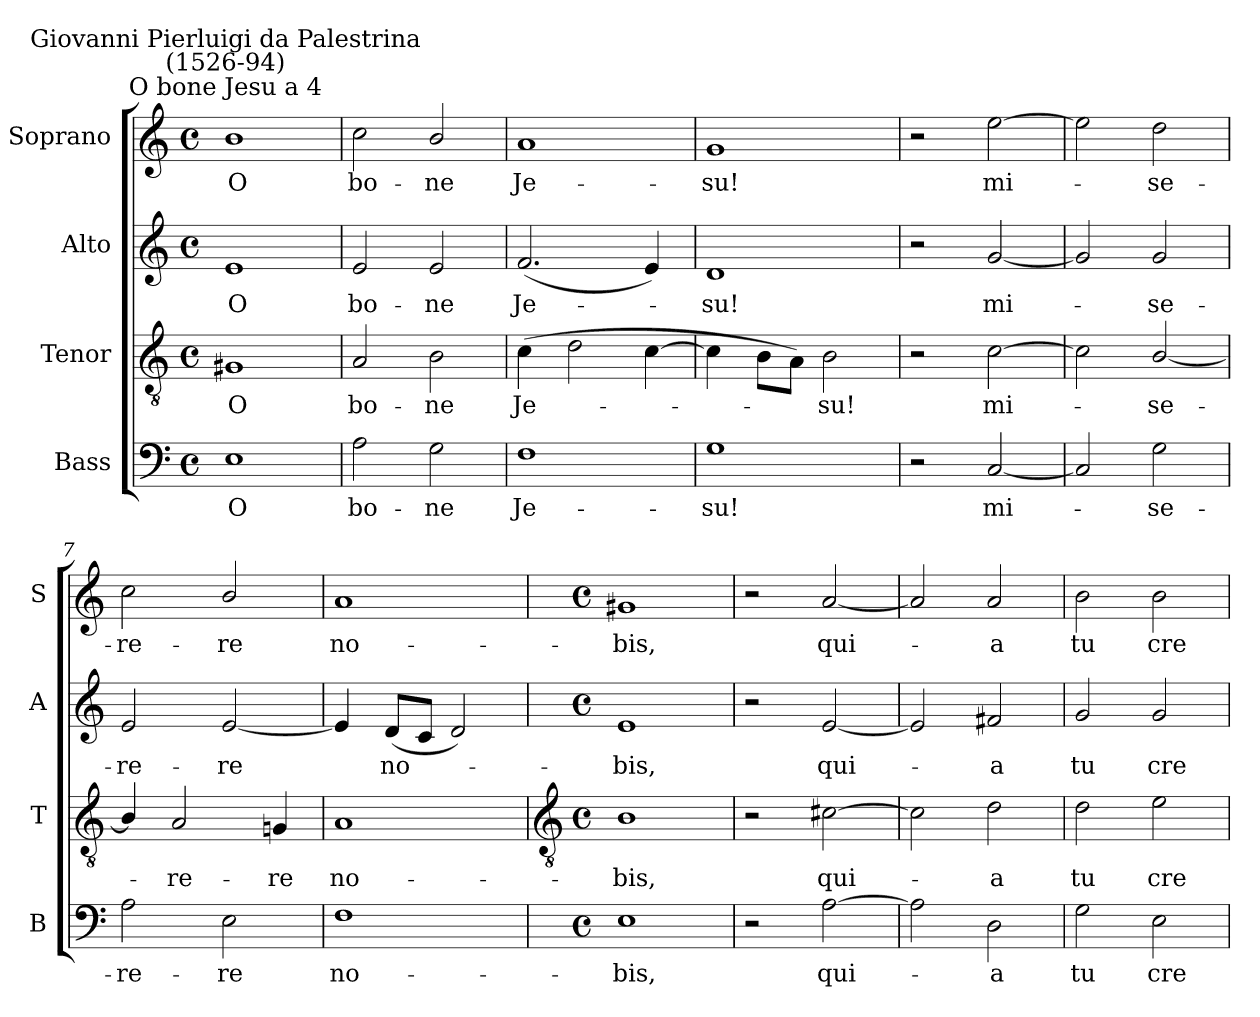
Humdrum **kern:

**kern	**text	**kern	**text	**kern	**text	**kern	**text
*part4	*part4	*part3	*part3	*part2	*part2	*part1	*part1
*staff4	*staff4	*staff3	*staff3	*staff2	*staff2	*staff1	*staff1
*I"Bass	*	*I"Tenor	*	*I"Alto	*	*I"Soprano	*
*I'B	*	*I'T	*	*I'A	*	*I'S	*
*clefF4	*	*clefGv2	*	*clefG2	*	*clefG2	*
*k[]	*	*k[]	*	*k[]	*	*k[]	*
*C:	*	*C:	*	*C:	*	*C:	*
*M4/4	*	*M4/4	*	*M4/4	*	*M4/4	*
*met(c)	*	*met(c)	*	*met(c)	*	*met(c)	*
=1	=1	=1	=1	=1	=1	=1	=1
!	!	!	!	!	!	!LO:TX:a:cj:t=O bone Jesu a 4	!
!	!	!	!	!	!	!LO:TX:a:cj:t=Giovanni Pierluigi da Palestrina\n(1526-94)	!
!	!LO:LY:b	!	!LO:LY:b	!	!LO:LY:b	!	!LO:LY:b
1E	O	1G#X	O	1e	O	1b	O
=2	=2	=2	=2	=2	=2	=2	=2
!	!LO:LY:b	!	!LO:LY:b	!	!LO:LY:b	!	!LO:LY:b
2A	bo-	2A	bo-	2e	bo-	2cc	bo-
!	!LO:LY:b	!	!LO:LY:b	!	!LO:LY:b	!	!LO:LY:b
2G	ne	2B	-ne	2e	-ne	2b/	-ne
=3	=3	=3	=3	=3	=3	=3	=3
!	!LO:LY:b	!	!LO:LY:b	!	!LO:LY:b	!	!LO:LY:b
1F	Je-	(>4c	Je-	(<2.f	Je-	1a	Je-
.	.	2d	.	.	.	.	.
.	.	[4c	.	4e)	.	.	.
=4	=4	=4	=4	=4	=4	=4	=4
!	!LO:LY:b	!	!	!	!LO:LY:b	!	!LO:LY:b
1G	-su!	4c]	.	1d	su!	1g	-su!
.	.	8B\L	.	.	.	.	.
.	.	8A\J)	.	.	.	.	.
!	!	!	!LO:LY:b	!	!	!	!
.	.	2B	su!	.	.	.	.
=5	=5	=5	=5	=5	=5	=5	=5
2r	.	2r	.	2r	.	2r	.
!	!LO:LY:b	!	!LO:LY:b	!	!LO:LY:b	!	!LO:LY:b
[2C	mi-	[2c	mi-	[2g	mi-	[2ee	mi-
=6	=6	=6	=6	=6	=6	=6	=6
2C]	.	2c]	.	2g]	.	2ee]	.
!	!LO:LY:b	!	!LO:LY:b	!	!LO:LY:b	!	!LO:LY:b
2G	se-	[2B/	se-	2g	se-	2dd	se-
=7	=7	=7	=7	=7	=7	=7	=7
!	!LO:LY:b	!	!	!	!LO:LY:b	!	!LO:LY:b
2A	-re-	4B/]	.	2e	-re-	2cc	-re-
!	!	!	!LO:LY:b	!	!	!	!
.	.	2A	re-	.	.	.	.
!	!LO:LY:b	!	!	!	!LO:LY:b	!	!LO:LY:b
2E	-re	.	.	[2e	-re	2b/	-re
!	!	!	!LO:LY:b	!	!	!	!
.	.	4Gn	-re	.	.	.	.
=8	=8	=8	=8	=8	=8	=8	=8
!	!LO:LY:b	!	!LO:LY:b	!	!	!	!LO:LY:b
1F	no-	1A	no-	4e]	.	1a	no-
!	!	!	!	!	!LO:LY:b	!	!
.	.	.	.	(<8dL	no-	.	.
.	.	.	.	8cJ	.	.	.
.	.	.	.	2d)	.	.	.
!!LO:LB:g=z
=9	=9	=9	=9	=9	=9	=9	=9
*	*	*clefGv2	*	*	*	*	*
*M4/4	*	*M4/4	*	*M4/4	*	*M4/4	*
*met(c)	*	*met(c)	*	*met(c)	*	*met(c)	*
!	!LO:LY:b	!	!LO:LY:b	!	!LO:LY:b	!	!LO:LY:b
1E	-bis,	1B	-bis,	1e	bis,	1g#X	-bis,
=10	=10	=10	=10	=10	=10	=10	=10
2r	.	2r	.	2r	.	2r	.
!	!LO:LY:b	!	!LO:LY:b	!	!LO:LY:b	!	!LO:LY:b
[2A	qui-	[2c#X	qui-	[2e	qui-	[2a	qui-
=11	=11	=11	=11	=11	=11	=11	=11
2A]	.	2c#]	.	2e]	.	2a]	.
!	!LO:LY:b	!	!LO:LY:b	!	!LO:LY:b	!	!LO:LY:b
2D	a	2d	a	2f#X	a	2a	a
=12	=12	=12	=12	=12	=12	=12	=12
!	!LO:LY:b	!	!LO:LY:b	!	!LO:LY:b	!	!LO:LY:b
2G	tu	2d	tu	2g	tu	2b	tu
!	!LO:LY:b	!	!LO:LY:b	!	!LO:LY:b	!	!LO:LY:b
2E	cre-	2e	cre-	2g	cre-	2b	cre-
=	=	=	=	=	=	=	=
*-	*-	*-	*-	*-	*-	*-	*-
